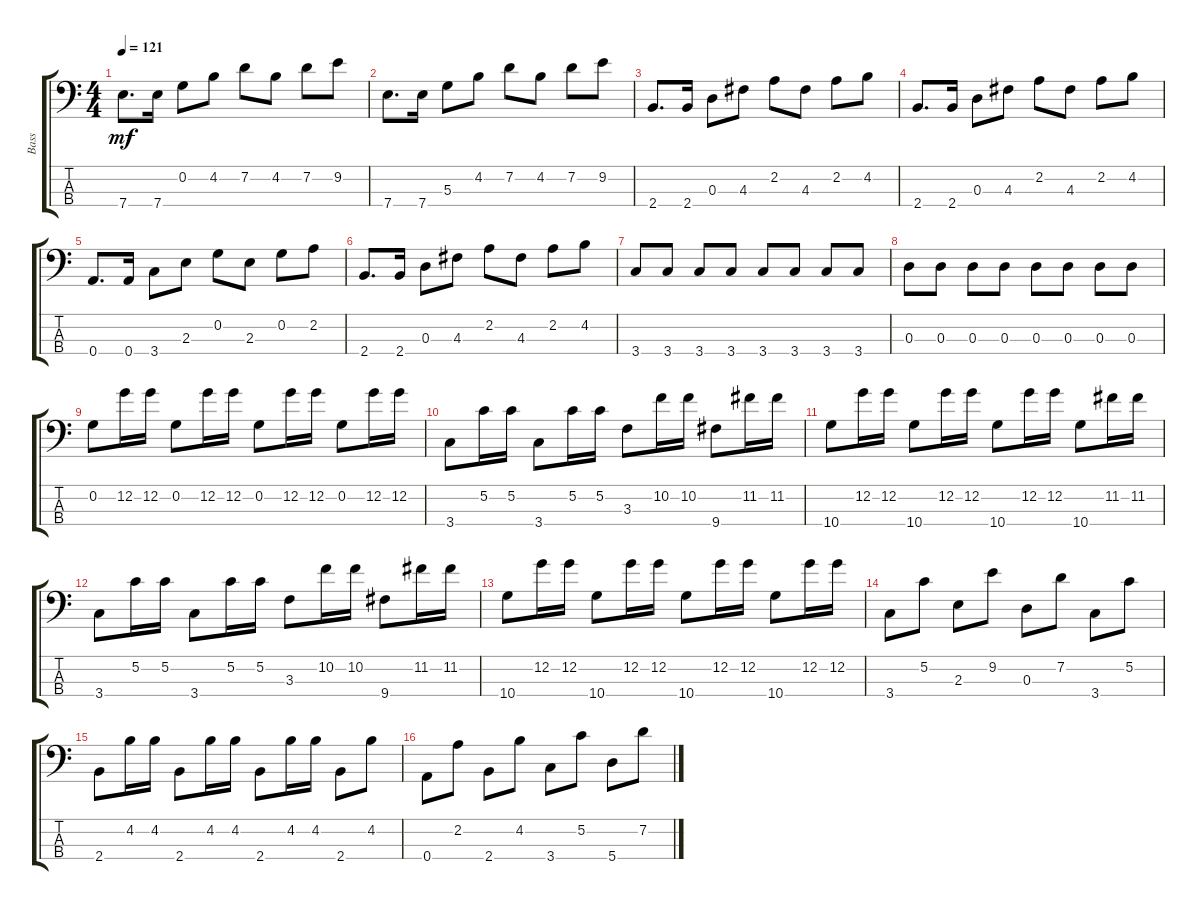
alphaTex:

\track ("Bass" "Bass") {solo instrument electricbassfinger}
\staff {score tabs}
\tuning (C-1 G2 D2 A1) {hide}
\ts (4 4)
\tempo 121
\clef f4
\ks c
7.4.8{d dy mf} 7.4.16 0.2.8 4.2.8 7.2.8 4.2.8 7.2.8 9.2.8 |
7.4.8{d} 7.4.16 5.3.8 4.2.8 7.2.8 4.2.8 7.2.8 9.2.8 |
2.4.8{d} 2.4.16 0.3.8 4.3.8 2.2.8 4.3.8 2.2.8 4.2.8 |
2.4.8{d} 2.4.16 0.3.8 4.3.8 2.2.8 4.3.8 2.2.8 4.2.8 |
0.4.8{d} 0.4.16 3.4.8 2.3.8 0.2.8 2.3.8 0.2.8 2.2.8 |
2.4.8{d} 2.4.16 0.3.8 4.3.8 2.2.8 4.3.8 2.2.8 4.2.8 |
3.4.8 3.4.8 3.4.8 3.4.8 3.4.8 3.4.8 3.4.8 3.4.8 |
0.3.8 0.3.8 0.3.8 0.3.8 0.3.8 0.3.8 0.3.8 0.3.8 |
0.2.8 12.2.16 12.2.16 0.2.8 12.2.16 12.2.16 0.2.8 12.2.16 12.2.16 0.2.8 12.2.16 12.2.16 |
3.4.8 5.2.16 5.2.16 3.4.8 5.2.16 5.2.16 3.3.8 10.2.16 10.2.16 9.4.8 11.2.16 11.2.16 |
10.4.8 12.2.16 12.2.16 10.4.8 12.2.16 12.2.16 10.4.8 12.2.16 12.2.16 10.4.8 11.2.16 11.2.16 |
3.4.8 5.2.16 5.2.16 3.4.8 5.2.16 5.2.16 3.3.8 10.2.16 10.2.16 9.4.8 11.2.16 11.2.16 |
10.4.8 12.2.16 12.2.16 10.4.8 12.2.16 12.2.16 10.4.8 12.2.16 12.2.16 10.4.8 12.2.16 12.2.16 |
3.4.8 5.2.8 2.3.8 9.2.8 0.3.8 7.2.8 3.4.8 5.2.8 |
2.4.8 4.2.16 4.2.16 2.4.8 4.2.16 4.2.16 2.4.8 4.2.16 4.2.16 2.4.8 4.2.8 |
0.4.8 2.2.8 2.4.8 4.2.8 3.4.8 5.2.8 5.4.8 7.2.8
